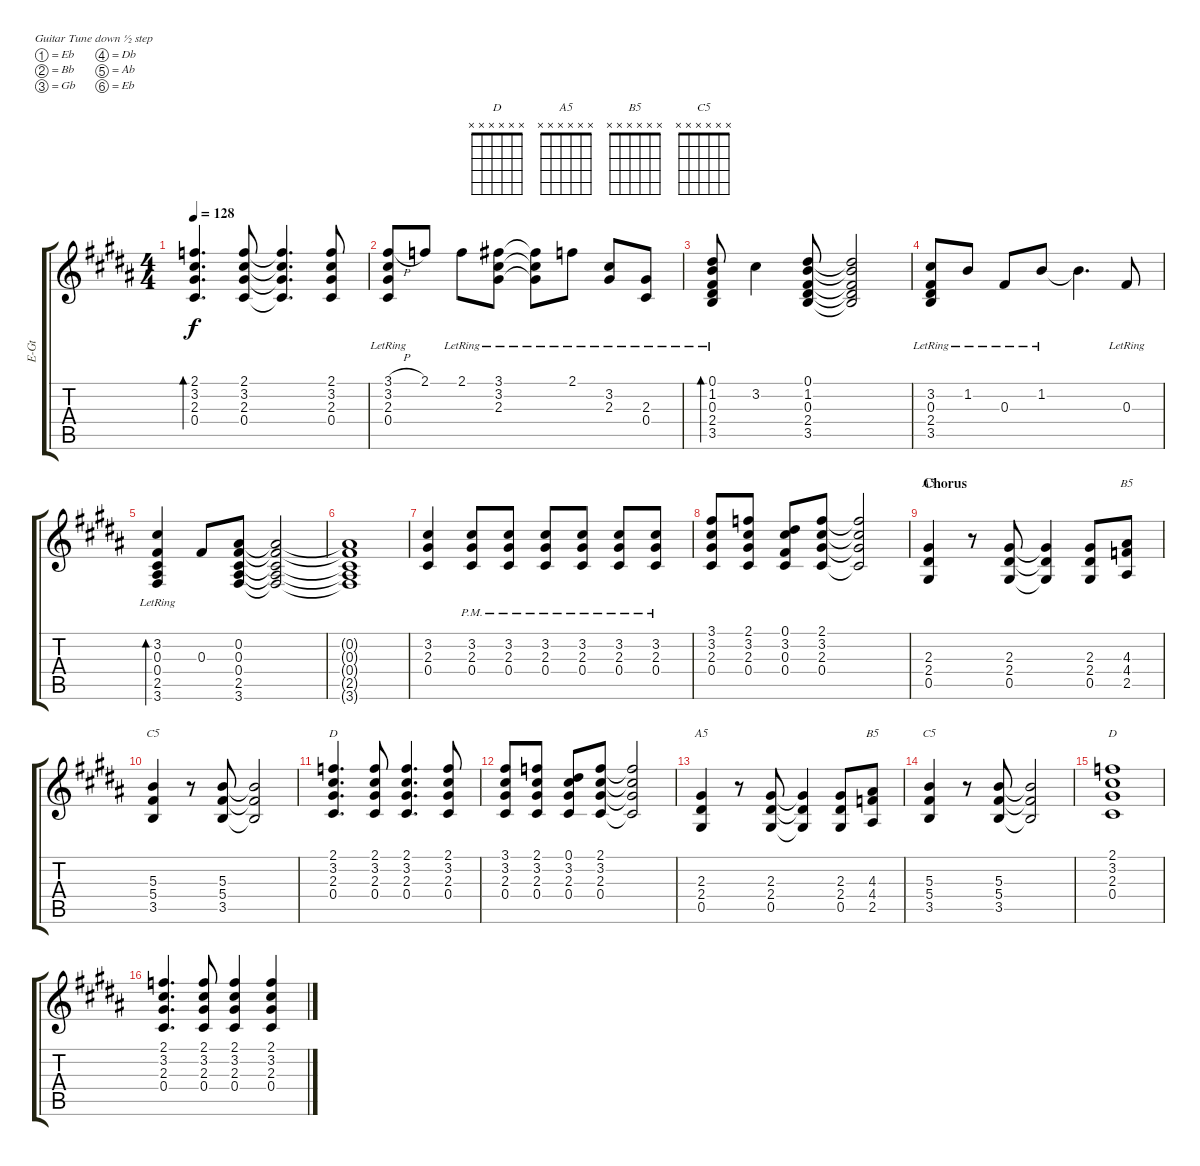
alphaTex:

\bracketExtendMode groupsimilarinstruments
\otherSystemsTrackNameOrientation horizontal
\track ("Guitar 2 (Izzy)" "E-Gt") {defaultSystemsLayout 4 instrument distortionguitar}
\staff {score tabs}
\tuning (Eb4 Bb3 Gb3 Db3 Ab2 Eb2)
\chord ("D" x x x x x x)
\chord ("A5" x x x x x x)
\chord ("B5" x x x x x x)
\chord ("C5" x x x x x x)
\ts (4 4)
\tempo 128
\clef g2
\ks b
(2.1{acc b} 3.2{acc forcenatural} 2.3{acc forcenatural} 0.4{acc forcenatural}).4{d bd 60 dy f} (2.1{acc b} 3.2{acc forcenatural} 2.3{acc forcenatural} 0.4{acc forcenatural}).8 (2.1{t acc b} 3.2{t acc forcenatural} 2.3{t acc forcenatural} 0.4{t acc forcenatural}).4{d} (2.1{acc b} 3.2{acc forcenatural} 2.3{acc forcenatural} 0.4{acc forcenatural}).8 |
(3.1{h acc forcenatural} 3.2{lr acc forcenatural} 2.3{lr acc forcenatural} 0.4{lr acc forcenatural}).8 2.1{acc b}.8 2.1{lr acc b}.8 (3.1{lr acc forcenatural} 3.2{acc forcenatural} 2.3{acc forcenatural}).8 (3.1{lr t acc forcenatural} 3.2{lr t acc forcenatural} 2.3{lr t acc forcenatural}).8 2.1{lr acc b}.8 (3.2{lr acc forcenatural} 2.3{lr acc forcenatural}).8 (2.3{lr acc forcenatural} 0.4{lr acc forcenatural}).8 |
(0.1{lr acc forcenatural} 1.2{acc forcenatural} 0.3{lr acc forcenatural} 2.4{lr acc forcenatural} 3.5{lr acc forcenatural}).8{bd 60} 3.2{acc forcenatural}.4 (0.1{acc forcenatural} 1.2{acc forcenatural} 0.3{acc forcenatural} 2.4{acc forcenatural} 3.5{acc forcenatural}).8 (0.1{t acc forcenatural} 1.2{t acc forcenatural} 0.3{t acc forcenatural} 2.4{t acc forcenatural} 3.5{t acc forcenatural}).2 |
(3.2{acc forcenatural} 0.3{lr acc forcenatural} 2.4{lr acc forcenatural} 3.5{lr acc forcenatural}).8 1.2{lr acc forcenatural}.8 0.3{lr acc forcenatural}.8 1.2{lr acc forcenatural}.8 1.2{t acc forcenatural}.4{d} 0.3{lr acc forcenatural}.8 |
(3.2{lr acc forcenatural} 0.3{acc forcenatural} 0.4{lr acc forcenatural} 2.5{lr acc forcenatural} 3.6{lr acc forcenatural}).4{bd 60} 0.3{acc forcenatural}.8 (0.2{acc forcenatural} 0.3{acc forcenatural} 0.4{acc forcenatural} 2.5{acc forcenatural} 3.6{acc forcenatural}).8 (0.2{t acc forcenatural} 0.3{t acc forcenatural} 0.4{t acc forcenatural} 2.5{t acc forcenatural} 3.6{t acc forcenatural}).2 |
(0.2{t acc forcenatural} 0.3{t acc forcenatural} 0.4{t acc forcenatural} 2.5{t acc forcenatural} 3.6{t acc forcenatural}).1 |
(3.2{acc forcenatural} 2.3{acc forcenatural} 0.4{acc forcenatural}).4 (3.2{pm acc forcenatural} 2.3{pm acc forcenatural} 0.4{pm acc forcenatural}).8 (3.2{pm acc forcenatural} 2.3{pm acc forcenatural} 0.4{pm acc forcenatural}).8 (3.2{pm acc forcenatural} 2.3{pm acc forcenatural} 0.4{pm acc forcenatural}).8 (3.2{pm acc forcenatural} 2.3{pm acc forcenatural} 0.4{pm acc forcenatural}).8 (3.2{pm acc forcenatural} 2.3{pm acc forcenatural} 0.4{pm acc forcenatural}).8 (3.2{pm acc forcenatural} 2.3{pm acc forcenatural} 0.4{pm acc forcenatural}).8 |
(3.1{acc forcenatural} 3.2{acc forcenatural} 2.3{acc forcenatural} 0.4{acc forcenatural}).8 (2.1{acc b} 3.2{acc forcenatural} 2.3{acc forcenatural} 0.4{acc forcenatural}).8 (0.1{acc forcenatural} 3.2{acc forcenatural} 0.3{acc forcenatural} 0.4{acc forcenatural}).8 (2.1{acc b} 3.2{acc forcenatural} 2.3{acc forcenatural} 0.4{acc forcenatural}).8 (2.1{t acc b} 3.2{t acc forcenatural} 2.3{t acc forcenatural} 0.4{t acc forcenatural}).2 |
\section ("" "Chorus")
(2.3{acc forcenatural} 2.4{acc forcenatural} 0.5{acc forcenatural}).4{ch "A5"} r.8 (2.3{acc forcenatural} 2.4{acc forcenatural} 0.5{acc forcenatural}).8 (2.3{t acc forcenatural} 2.4{t acc forcenatural} 0.5{t acc forcenatural}).4 (2.3{acc forcenatural} 2.4{acc forcenatural} 0.5{acc forcenatural}).8 (4.3{acc forcenatural} 4.4{acc b} 2.5{acc forcenatural}).8{ch "B5"} |
(5.3{acc forcenatural} 5.4{acc forcenatural} 3.5{acc forcenatural}).4{ch "C5"} r.8 (5.3{acc forcenatural} 5.4{acc forcenatural} 3.5{acc forcenatural}).8 (5.3{t acc forcenatural} 5.4{t acc forcenatural} 3.5{t acc forcenatural}).2 |
(2.1{acc b} 3.2{acc forcenatural} 2.3{acc forcenatural} 0.4{acc forcenatural}).4{d ch "D"} (2.1{acc b} 3.2{acc forcenatural} 2.3{acc forcenatural} 0.4{acc forcenatural}).8 (2.1{acc b} 3.2{acc forcenatural} 2.3{acc forcenatural} 0.4{acc forcenatural}).4{d} (2.1{acc b} 3.2{acc forcenatural} 2.3{acc forcenatural} 0.4{acc forcenatural}).8 |
(3.1{acc forcenatural} 3.2{acc forcenatural} 2.3{acc forcenatural} 0.4{acc forcenatural}).8 (2.1{acc b} 3.2{acc forcenatural} 2.3{acc forcenatural} 0.4{acc forcenatural}).8 (0.1{acc forcenatural} 3.2{acc forcenatural} 2.3{acc forcenatural} 0.4{acc forcenatural}).8 (2.1{acc b} 3.2{acc forcenatural} 2.3{acc forcenatural} 0.4{acc forcenatural}).8 (2.1{t acc b} 3.2{t acc forcenatural} 2.3{t acc forcenatural} 0.4{t acc forcenatural}).2 |
(2.3{acc forcenatural} 2.4{acc forcenatural} 0.5{acc forcenatural}).4{ch "A5"} r.8 (2.3{acc forcenatural} 2.4{acc forcenatural} 0.5{acc forcenatural}).8 (2.3{t acc forcenatural} 2.4{t acc forcenatural} 0.5{t acc forcenatural}).4 (2.3{acc forcenatural} 2.4{acc forcenatural} 0.5{acc forcenatural}).8 (4.3{acc forcenatural} 4.4{acc b} 2.5{acc forcenatural}).8{ch "B5"} |
(5.3{acc forcenatural} 5.4{acc forcenatural} 3.5{acc forcenatural}).4{ch "C5"} r.8 (5.3{acc forcenatural} 5.4{acc forcenatural} 3.5{acc forcenatural}).8 (5.3{t acc forcenatural} 5.4{t acc forcenatural} 3.5{t acc forcenatural}).2 |
(2.1{acc b} 3.2{acc forcenatural} 2.3{acc forcenatural} 0.4{acc forcenatural}).1{ch "D"} |
(2.1{acc b} 3.2{acc forcenatural} 2.3{acc forcenatural} 0.4{acc forcenatural}).4{d} (2.1{acc b} 3.2{acc forcenatural} 2.3{acc forcenatural} 0.4{acc forcenatural}).8 (2.1{acc b} 3.2{acc forcenatural} 2.3{acc forcenatural} 0.4{acc forcenatural}).4 (2.1{acc b} 3.2{acc forcenatural} 2.3{acc forcenatural} 0.4{acc forcenatural}).4
